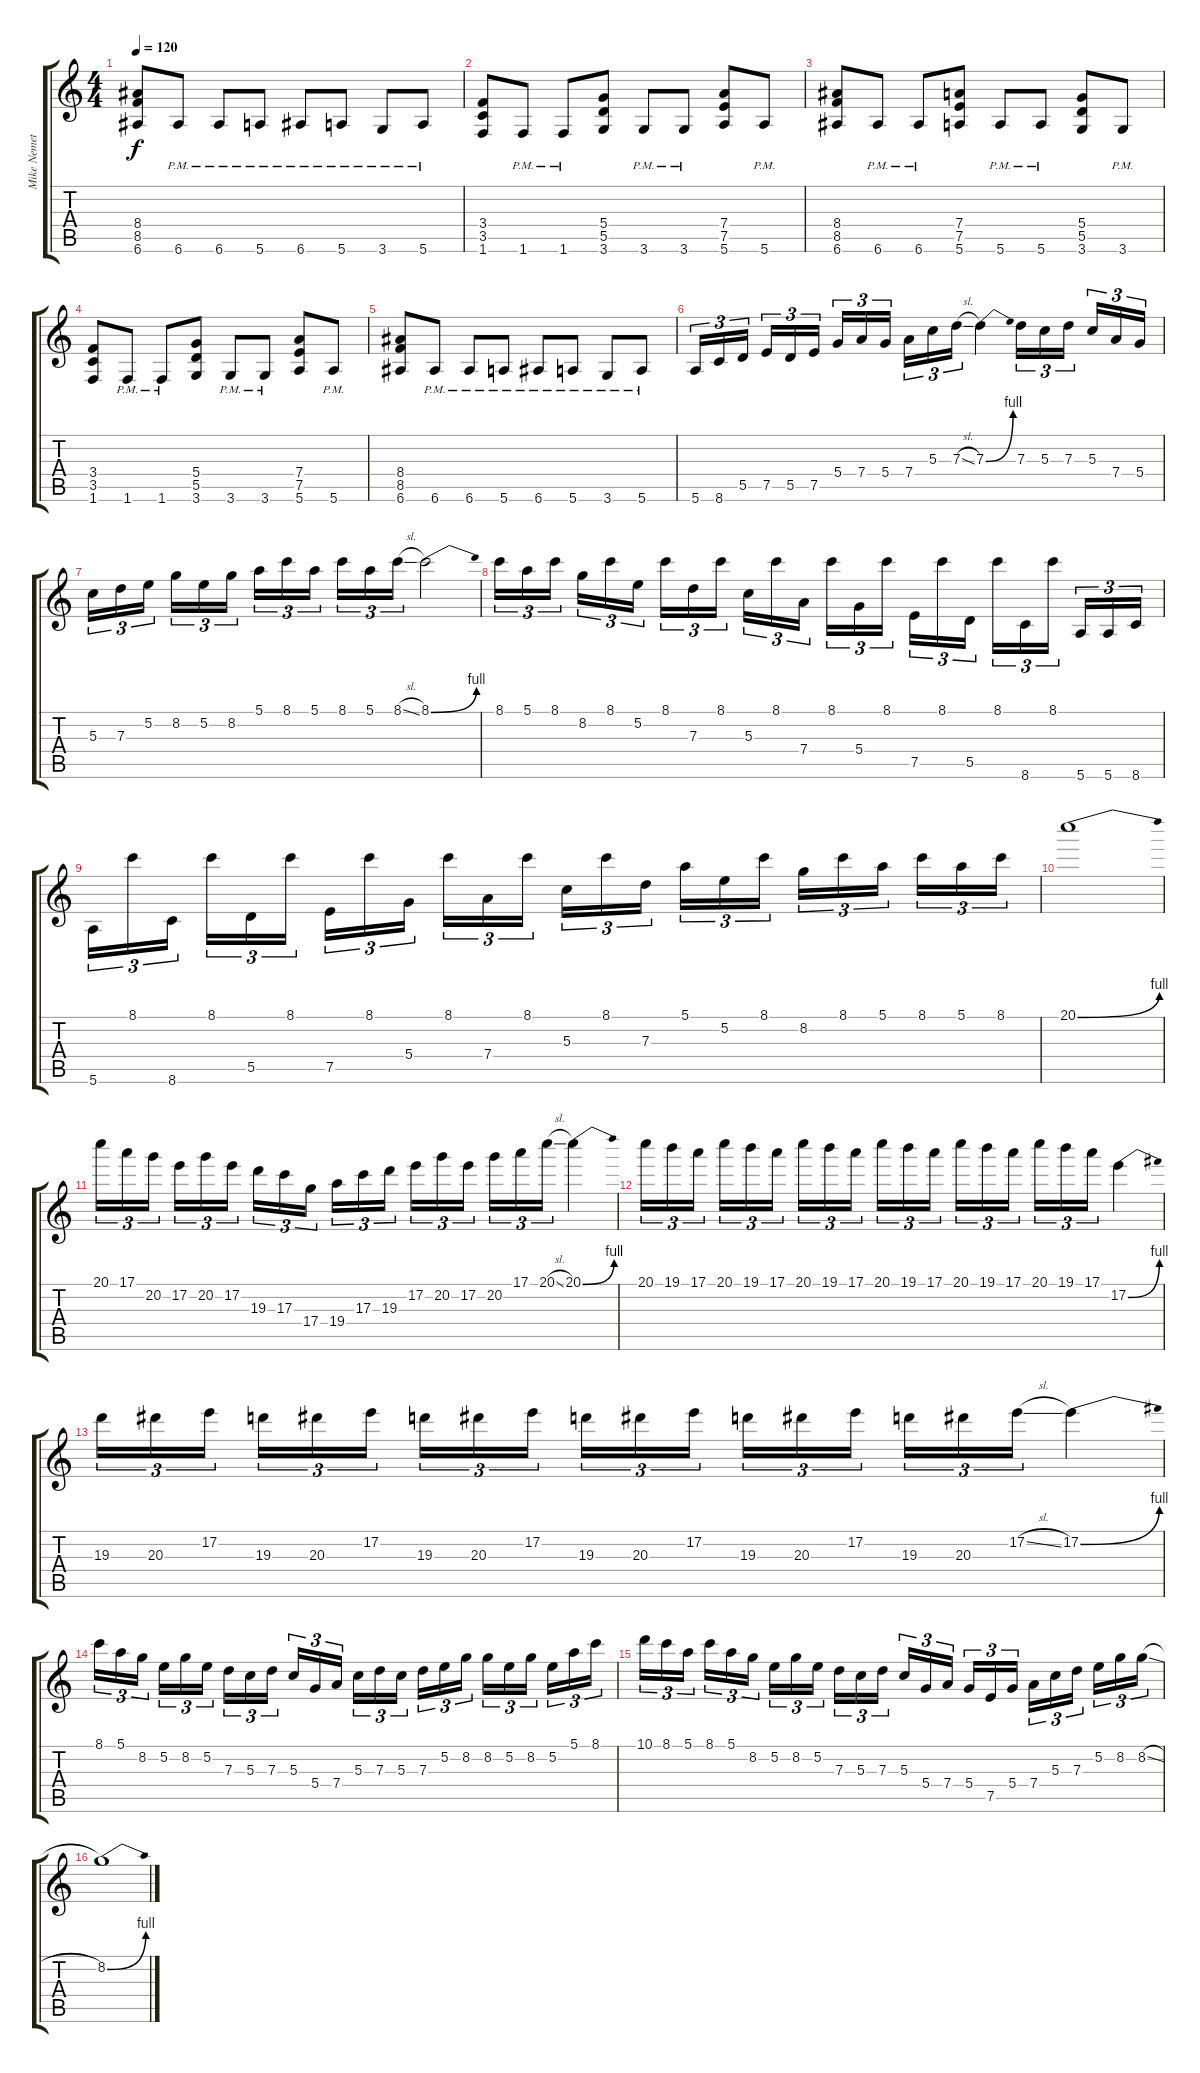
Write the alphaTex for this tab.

\track ("Mike Nemeth" "Mike Nemet") {instrument distortionguitar}
\staff {score tabs}
\tuning (E4 B3 G3 D3 A2 E2) {hide}
\ts (4 4)
\tempo 120
\clef g2
\ks c
(8.4 8.5 6.6).8{dy f} 6.6{pm}.8 6.6{pm}.8 5.6{pm}.8 6.6{pm}.8 5.6{pm}.8 3.6{pm}.8 5.6{pm}.8 |
(3.4 3.5 1.6).8 1.6{pm}.8 1.6{pm}.8 (5.4 5.5 3.6).8 3.6{pm}.8 3.6{pm}.8 (7.4 7.5 5.6).8 5.6{pm}.8 |
(8.4 8.5 6.6).8 6.6{pm}.8 6.6{pm}.8 (7.4 7.5 5.6).8 5.6{pm}.8 5.6{pm}.8 (5.4 5.5 3.6).8 3.6{pm}.8 |
(3.4 3.5 1.6).8 1.6{pm}.8 1.6{pm}.8 (5.4 5.5 3.6).8 3.6{pm}.8 3.6{pm}.8 (7.4 7.5 5.6).8 5.6{pm}.8 |
(8.4 8.5 6.6).8 6.6{pm}.8 6.6{pm}.8 5.6{pm}.8 6.6{pm}.8 5.6{pm}.8 3.6{pm}.8 5.6{pm}.8 |
5.6.16{tu (3 2)} 8.6.16{tu (3 2)} 5.5.16{tu (3 2)} 7.5.16{tu (3 2)} 5.5.16{tu (3 2)} 7.5.16{tu (3 2)} 5.4.16{tu (3 2)} 7.4.16{tu (3 2)} 5.4.16{tu (3 2)} 7.4.16{tu (3 2)} 5.3.16{tu (3 2)} 7.3{sl}.16{tu (3 2)} 7.3{be (bend 0 0 60 4)}.4 7.3.16{tu (3 2)} 5.3.16{tu (3 2)} 7.3.16{tu (3 2)} 5.3.16{tu (3 2)} 7.4.16{tu (3 2)} 5.4.16{tu (3 2)} |
5.3.16{tu (3 2)} 7.3.16{tu (3 2)} 5.2.16{tu (3 2)} 8.2.16{tu (3 2)} 5.2.16{tu (3 2)} 8.2.16{tu (3 2)} 5.1.16{tu (3 2)} 8.1.16{tu (3 2)} 5.1.16{tu (3 2)} 8.1.16{tu (3 2)} 5.1.16{tu (3 2)} 8.1{sl}.16{tu (3 2)} 8.1{be (bend 0 0 60 4)}.2 |
8.1.16{tu (3 2)} 5.1.16{tu (3 2)} 8.1.16{tu (3 2)} 8.2.16{tu (3 2)} 8.1.16{tu (3 2)} 5.2.16{tu (3 2)} 8.1.16{tu (3 2)} 7.3.16{tu (3 2)} 8.1.16{tu (3 2)} 5.3.16{tu (3 2)} 8.1.16{tu (3 2)} 7.4.16{tu (3 2)} 8.1.16{tu (3 2)} 5.4.16{tu (3 2)} 8.1.16{tu (3 2)} 7.5.16{tu (3 2)} 8.1.16{tu (3 2)} 5.5.16{tu (3 2)} 8.1.16{tu (3 2)} 8.6.16{tu (3 2)} 8.1.16{tu (3 2)} 5.6.16{tu (3 2)} 5.6.16{tu (3 2)} 8.6.16{tu (3 2)} |
5.6.16{tu (3 2)} 8.1.16{tu (3 2)} 8.6.16{tu (3 2)} 8.1.16{tu (3 2)} 5.5.16{tu (3 2)} 8.1.16{tu (3 2)} 7.5.16{tu (3 2)} 8.1.16{tu (3 2)} 5.4.16{tu (3 2)} 8.1.16{tu (3 2)} 7.4.16{tu (3 2)} 8.1.16{tu (3 2)} 5.3.16{tu (3 2)} 8.1.16{tu (3 2)} 7.3.16{tu (3 2)} 5.1.16{tu (3 2)} 5.2.16{tu (3 2)} 8.1.16{tu (3 2)} 8.2.16{tu (3 2)} 8.1.16{tu (3 2)} 5.1.16{tu (3 2)} 8.1.16{tu (3 2)} 5.1.16{tu (3 2)} 8.1.16{tu (3 2)} |
20.1{be (bend 0 0 60 4)}.1 |
20.1.16{tu (3 2)} 17.1.16{tu (3 2)} 20.2.16{tu (3 2)} 17.2.16{tu (3 2)} 20.2.16{tu (3 2)} 17.2.16{tu (3 2)} 19.3.16{tu (3 2)} 17.3.16{tu (3 2)} 17.4.16{tu (3 2)} 19.4.16{tu (3 2)} 17.3.16{tu (3 2)} 19.3.16{tu (3 2)} 17.2.16{tu (3 2)} 20.2.16{tu (3 2)} 17.2.16{tu (3 2)} 20.2.16{tu (3 2)} 17.1.16{tu (3 2)} 20.1{sl}.16{tu (3 2)} 20.1{be (bend 0 0 60 4)}.4 |
20.1.16{tu (3 2)} 19.1.16{tu (3 2)} 17.1.16{tu (3 2)} 20.1.16{tu (3 2)} 19.1.16{tu (3 2)} 17.1.16{tu (3 2)} 20.1.16{tu (3 2)} 19.1.16{tu (3 2)} 17.1.16{tu (3 2)} 20.1.16{tu (3 2)} 19.1.16{tu (3 2)} 17.1.16{tu (3 2)} 20.1.16{tu (3 2)} 19.1.16{tu (3 2)} 17.1.16{tu (3 2)} 20.1.16{tu (3 2)} 19.1.16{tu (3 2)} 17.1.16{tu (3 2)} 17.2{be (bend 0 0 60 4)}.4 |
19.3.16{tu (3 2)} 20.3.16{tu (3 2)} 17.2.16{tu (3 2)} 19.3.16{tu (3 2)} 20.3.16{tu (3 2)} 17.2.16{tu (3 2)} 19.3.16{tu (3 2)} 20.3.16{tu (3 2)} 17.2.16{tu (3 2)} 19.3.16{tu (3 2)} 20.3.16{tu (3 2)} 17.2.16{tu (3 2)} 19.3.16{tu (3 2)} 20.3.16{tu (3 2)} 17.2.16{tu (3 2)} 19.3.16{tu (3 2)} 20.3.16{tu (3 2)} 17.2{sl}.16{tu (3 2)} 17.2{be (bend 0 0 60 4)}.4 |
8.1.16{tu (3 2)} 5.1.16{tu (3 2)} 8.2.16{tu (3 2)} 5.2.16{tu (3 2)} 8.2.16{tu (3 2)} 5.2.16{tu (3 2)} 7.3.16{tu (3 2)} 5.3.16{tu (3 2)} 7.3.16{tu (3 2)} 5.3.16{tu (3 2)} 5.4.16{tu (3 2)} 7.4.16{tu (3 2)} 5.3.16{tu (3 2)} 7.3.16{tu (3 2)} 5.3.16{tu (3 2)} 7.3.16{tu (3 2)} 5.2.16{tu (3 2)} 8.2.16{tu (3 2)} 8.2.16{tu (3 2)} 5.2.16{tu (3 2)} 8.2.16{tu (3 2)} 5.2.16{tu (3 2)} 5.1.16{tu (3 2)} 8.1.16{tu (3 2)} |
10.1.16{tu (3 2)} 8.1.16{tu (3 2)} 5.1.16{tu (3 2)} 8.1.16{tu (3 2)} 5.1.16{tu (3 2)} 8.2.16{tu (3 2)} 5.2.16{tu (3 2)} 8.2.16{tu (3 2)} 5.2.16{tu (3 2)} 7.3.16{tu (3 2)} 5.3.16{tu (3 2)} 7.3.16{tu (3 2)} 5.3.16{tu (3 2)} 5.4.16{tu (3 2)} 7.4.16{tu (3 2)} 5.4.16{tu (3 2)} 7.5.16{tu (3 2)} 5.4.16{tu (3 2)} 7.4.16{tu (3 2)} 5.3.16{tu (3 2)} 7.3.16{tu (3 2)} 5.2.16{tu (3 2)} 8.2.16{tu (3 2)} 8.2{sl}.16{tu (3 2)} |
8.2{be (bend 0 0 60 4)}.1
